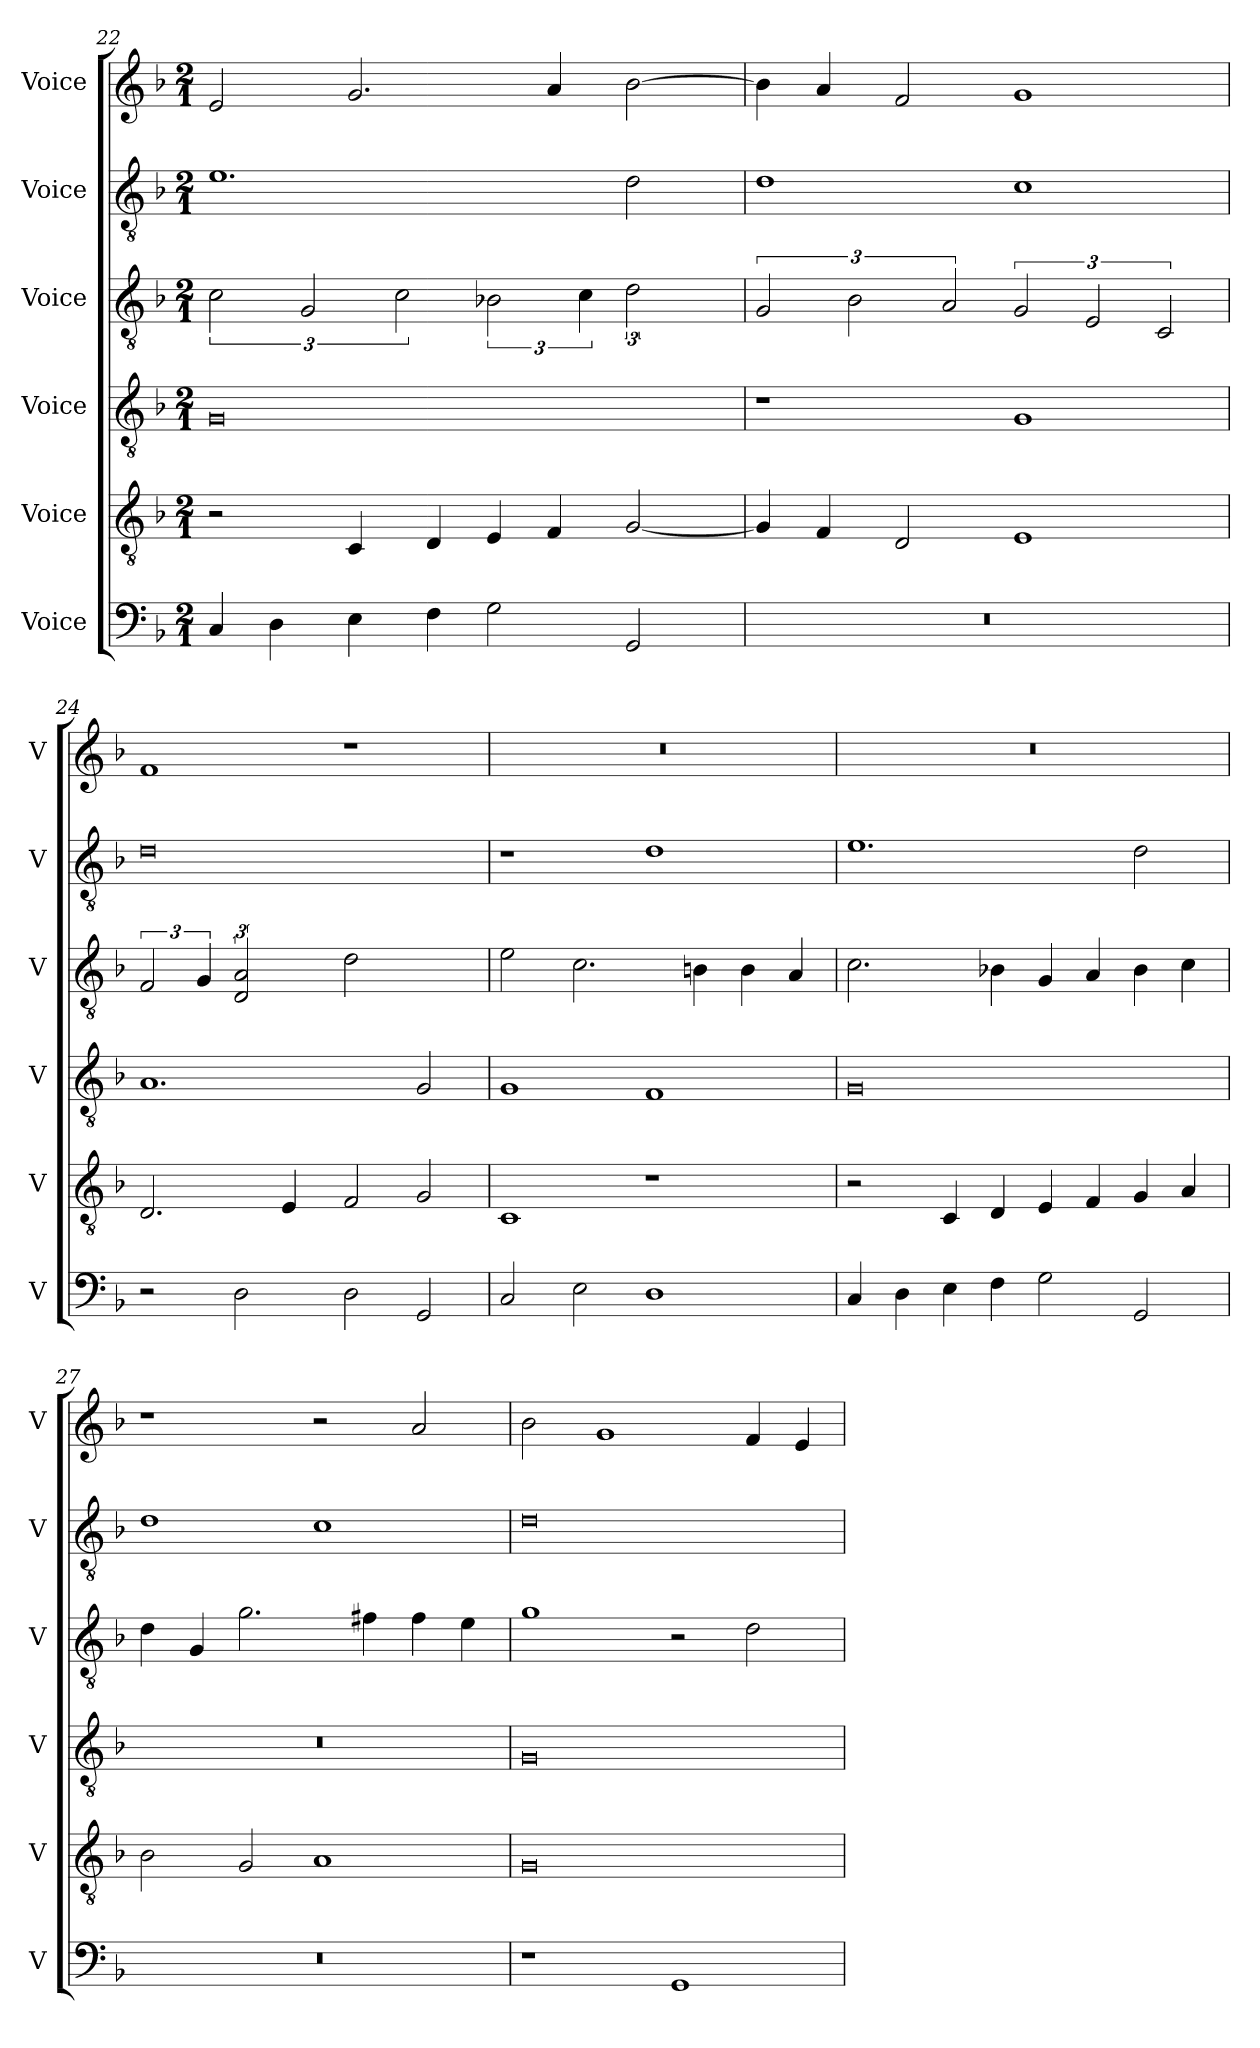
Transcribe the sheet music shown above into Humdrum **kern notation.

**kern	**kern	**kern	**kern	**kern	**kern
*part6	*part5	*part4	*part3	*part2	*part1
*staff6	*staff5	*staff4	*staff3	*staff2	*staff1
*I"Voice	*I"Voice	*I"Voice	*I"Voice	*I"Voice	*I"Voice
*I'V	*I'V	*I'V	*I'V	*I'V	*I'V
*clefF4	*clefGv2	*clefGv2	*clefGv2	*clefGv2	*clefG2
*k[b-]	*k[b-]	*k[b-]	*k[b-]	*k[b-]	*k[b-]
*M2/1	*M2/1	*M2/1	*M2/1	*M2/1	*M2/1
=22	=22	=22	=22	=22	=22
4C/	2r	0G	3c\	1.e	2e/
4D\	.	.	.	.	.
.	.	.	3G/	.	.
4E\	4C/	.	.	.	2.g/
.	.	.	3c\	.	.
4F\	4D/	.	.	.	.
2G\	4E/	.	3B-X\	.	.
.	4F/	.	.	.	4a/
.	.	.	6c\	.	.
2GG/	[2G/	.	3d\	2d\	[2b-\
!	!	!	!LO:N:vis=8..	!	!
.	.	.	6ryy	.	.
!!LO:PB:g=z
=23	=23	=23	=23	=23	=23
0r	4G/]	1r	3G/	1d	4b-\]
.	4F/	.	.	.	4a/
.	.	.	3B-\	.	.
.	2D/	.	.	.	2f/
.	.	.	3A/	.	.
.	1E	1G	3G/	1c	1g
.	.	.	3E/	.	.
.	.	.	3C/	.	.
=24	=24	=24	=24	=24	=24
2r	2.D/	1.A	3F/	0d	1f
.	.	.	6G/	.	.
2D\	.	.	3D/ 3A/	.	.
.	4E/	.	.	.	.
!	!	!	!LO:N:vis=8..	!	!
.	.	.	6ryy	.	.
2D\	2F/	.	2d\	.	1r
2GG/	2G/	2G/	2ryy	.	.
=25	=25	=25	=25	=25	=25
2C/	1C	1G	2e\	1r	0r
2E\	.	.	2.c\	.	.
1D	1r	1F	.	1d	.
.	.	.	4Bn\	.	.
.	.	.	4B\	.	.
.	.	.	4A/	.	.
!!LO:LB:g=z
=26	=26	=26	=26	=26	=26
4C/	2r	0G	2.c\	1.e	0r
4D\	.	.	.	.	.
4E\	4C/	.	.	.	.
4F\	4D/	.	4B-X\	.	.
2G\	4E/	.	4G/	.	.
.	4F/	.	4A/	.	.
2GG/	4G/	.	4B-\	2d\	.
.	4A/	.	4c\	.	.
=27	=27	=27	=27	=27	=27
0r	2B-\	0r	4d\	1d	1r
.	.	.	4G/	.	.
.	2G/	.	2.g\	.	.
.	1A	.	.	1c	2r
.	.	.	4f#X\	.	.
.	.	.	4f#\	.	2a/
.	.	.	4e\	.	.
=28	=28	=28	=28	=28	=28
1r	0G	0G	1g	0d	2b-\
.	.	.	.	.	1g
1GG	.	.	2r	.	.
.	.	.	2d\	.	4f/
.	.	.	.	.	4e/
=	=	=	=	=	=
*-	*-	*-	*-	*-	*-
